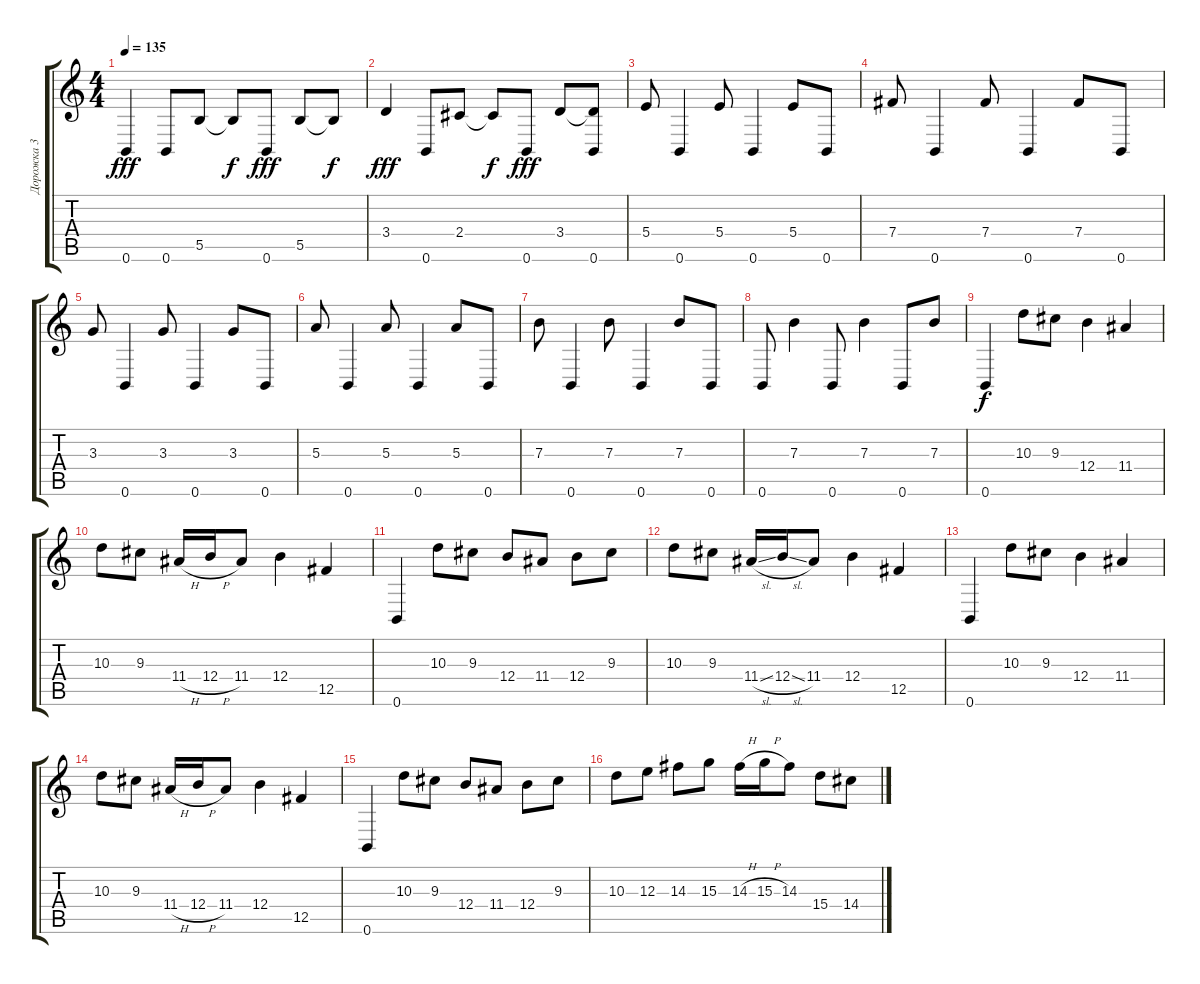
\track ("Дорожка 3" "Дорожка 3") {instrument overdrivenguitar}
\staff {score tabs}
\tuning (Db4 Ab3 E3 B2 Gb2 B1) {hide}
\ts (4 4)
\tempo 135
\clef g2
\ks c
0.6.4{dy fff} 0.6.8 5.5.8 5.5{t}.8{dy f} 0.6.8{dy fff} 5.5.8 5.5{t}.8{dy f} |
3.4.4{dy fff} 0.6.8 2.4.8 2.4{t}.8{dy f} 0.6.8{dy fff} 3.4.8 (3.4{t} 0.6).8 |
5.4.8 0.6.4 5.4.8 0.6.4 5.4.8 0.6.8 |
7.4.8 0.6.4 7.4.8 0.6.4 7.4.8 0.6.8 |
3.3.8 0.6.4 3.3.8 0.6.4 3.3.8 0.6.8 |
5.3.8 0.6.4 5.3.8 0.6.4 5.3.8 0.6.8 |
7.3.8 0.6.4 7.3.8 0.6.4 7.3.8 0.6.8 |
0.6.8 7.3.4 0.6.8 7.3.4 0.6.8 7.3.8 |
0.6.4{dy f} 10.3.8 9.3.8 12.4.4 11.4.4 |
10.3.8 9.3.8 11.4{h}.16 12.4{h}.16 11.4.8 12.4.4 12.5.4 |
0.6.4 10.3.8 9.3.8 12.4.8 11.4.8 12.4.8 9.3.8 |
10.3.8 9.3.8 11.4{sl}.16 12.4{sl}.16 11.4.8 12.4.4 12.5.4 |
0.6.4 10.3.8 9.3.8 12.4.4 11.4.4 |
10.3.8 9.3.8 11.4{h}.16 12.4{h}.16 11.4.8 12.4.4 12.5.4 |
0.6.4 10.3.8 9.3.8 12.4.8 11.4.8 12.4.8 9.3.8 |
10.3.8 12.3.8 14.3.8 15.3.8 14.3{h}.16 15.3{h}.16 14.3.8 15.4.8 14.4.8
